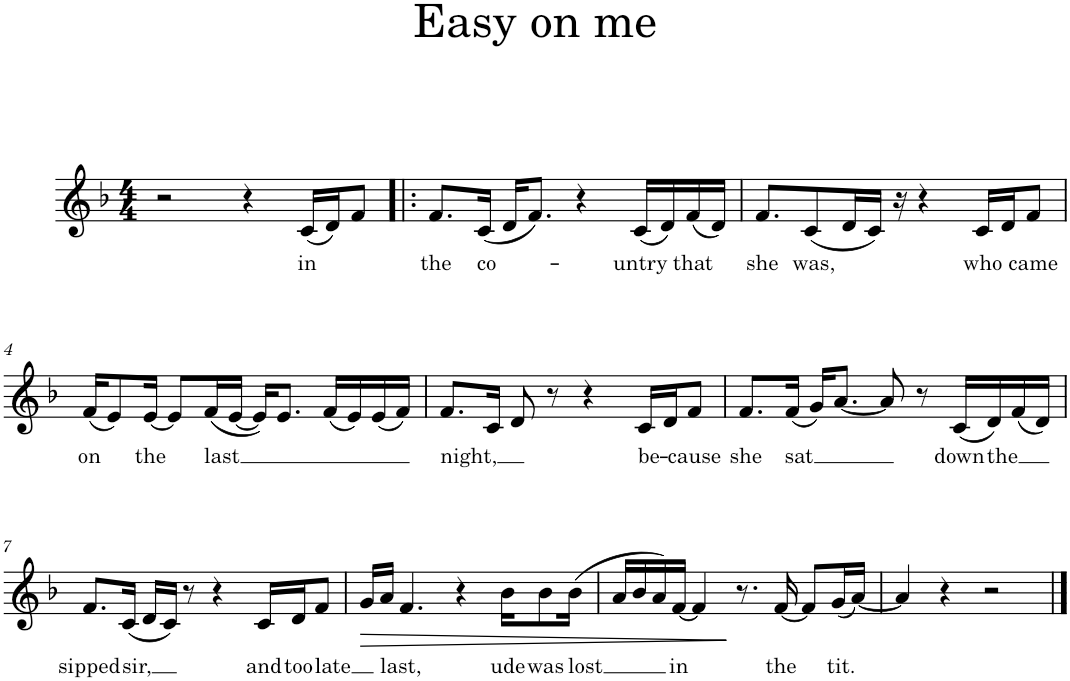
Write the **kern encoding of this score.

**kern	**text	**dynam
*part1	*part1	*part1
*staff1	*staff1	*staff1
*I"Piano	*	*
*I'Pno.	*	*
*clefG2	*	*
*k[b-]	*	*
*M4/4	*	*
=1	=1	=1
2r	.	.
4r	.	.
!	!LO:LY:b	!
(<16c/LL	in	.
16d/J)	.	.
8f/J	.	.
=2!|:	=2!|:	=2!|:
!	!LO:LY:b	!
8.f/L	the	.
!	!LO:LY:b	!
(<16c/Jk	co-	.
16d/KL	.	.
8.f/J)	.	.
4r	.	.
!	!LO:LY:b	!
(<16c/LL	-untry	.
16d/)	.	.
!	!LO:LY:b	!
(<16f/	that	.
16d/JJ)	.	.
=3	=3	=3
!	!LO:LY:b	!
8.f/L	she	.
!	!LO:LY:b	!
(<8c/	was,	.
16d/L	.	.
16c/JJ)	.	.
16r	.	.
4r	.	.
!	!LO:LY:b	!
16c/LL	who	.
16d/J	.	.
!	!LO:LY:b	!
8f/J	came	.
!!LO:LB:g=z
=4	=4	=4
!	!LO:LY:b	!
(<16f/KL	on	.
8e/)	.	.
!	!LO:LY:b	!
[16e/Jk	the	.
8e/L]	.	.
!	!LO:LY:b	!
(<16f/L	last	.
[16e/JJ	.	.
16e/KL])	.	.
8.e/J	.	.
(<16f/LL	.	.
16e/)	.	.
(<16e/	.	.
16f/JJ)	.	.
=5	=5	=5
!	!LO:LY:b	!
8.f/L	night,	.
16c/Jk	.	.
8d/	.	.
8r	.	.
4r	.	.
!	!LO:LY:b	!
16c/LL	be-	.
16d/J	.	.
!	!LO:LY:b	!
8f/J	-cause	.
=6	=6	=6
!	!LO:LY:b	!
8.f/L	she	.
!	!LO:LY:b	!
(<16f/Jk	sat	.
16g/KL)	.	.
[8.a/J	.	.
8a/]	.	.
8r	.	.
!	!LO:LY:b	!
(<16c/LL	down	.
!	!LO:LY:b	!
16d/)	the	.
(<16f/	.	.
16d/JJ)	.	.
!!LO:LB:g=z
=7	=7	=7
!	!LO:LY:b	!
8.f/L	sipped	.
!	!LO:LY:b	!
(<16c/Jk	sir,	.
16d/LL	.	.
16c/JJ)	.	.
8r	.	.
4r	.	.
!	!LO:LY:b	!
16c/LL	and	.
!	!LO:LY:b	!
16d/J	too	.
!	!LO:LY:b	!
8f/J	late	.
=8	=8	=8
!	!	!LO:HP:b
16g/LL	.	>
!	!LO:LY:b	!
16a/JJ	last,	.
4.f/	.	.
4r	.	.
!	!LO:LY:b	!
16b-\KL	ude	.
!	!LO:LY:b	!
8b-\	was	.
!	!LO:LY:b	!
(>16b-\Jk	lost	.
=9	=9	=9
16a/LL	.	.
16b-/	.	.
16a/)	.	.
!	!LO:LY:b	!
[16f/JJ	in	.
4f/]	.	.
8.r	.	]
!	!LO:LY:b	!
[16f/	the	.
8f/L]	.	.
!	!LO:LY:b	!
(<16g/L	tit.	.
[16a/JJ)	.	.
=10	=10	=10
4a/]	.	.
4r	.	.
2r	.	.
==	==	==
*-	*-	*-
